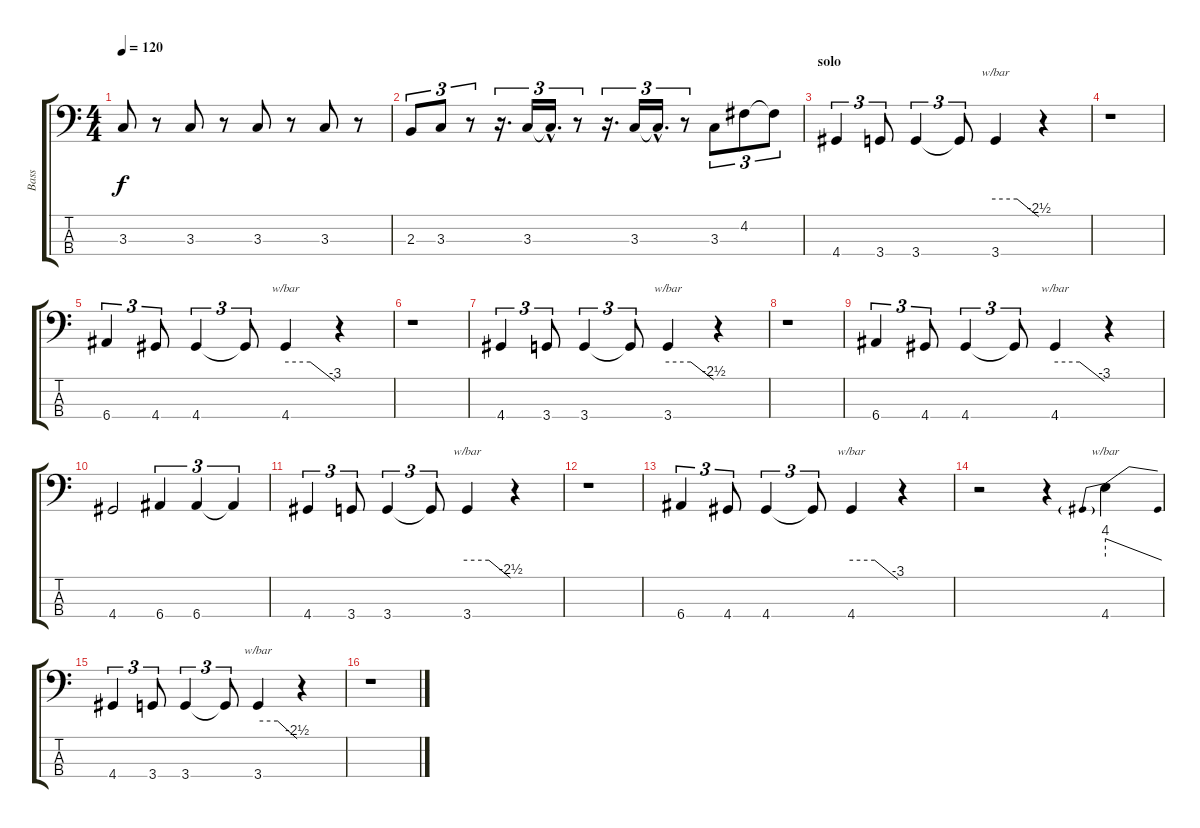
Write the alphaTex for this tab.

\track ("Bass" "Bass") {instrument electricbassfinger}
\staff {score tabs}
\tuning (G2 D2 A1 E1) {hide}
\ts (4 4)
\tempo 120
\clef f4
\ks c
3.3.8{dy f} r.8 3.3.8 r.8 3.3.8 r.8 3.3.8 r.8 |
2.3.8{tu (3 2)} 3.3.8{tu (3 2)} r.8{tu (3 2)} r.16{d tu (3 2)} 3.3.16{tu (3 2)} 3.3{hac t}.16{d tu (3 2)} r.8{tu (3 2)} r.16{d tu (3 2)} 3.3.16{tu (3 2)} 3.3{hac t}.16{d tu (3 2)} r.8{tu (3 2)} 3.3.8{tu (3 2)} 4.2.8{tu (3 2)} 4.2{t}.8{tu (3 2)} |
\section ("" "solo")
4.4.4{tu (3 2)} 3.4.8{tu (3 2)} 3.4.4{tu (3 2)} 3.4{t}.8{tu (3 2)} 3.4.4{tbe (custom default 0 0 30 0 60 -10)} r.4 |
r.1 |
6.4.4{tu (3 2)} 4.4.8{tu (3 2)} 4.4.4{tu (3 2)} 4.4{t}.8{tu (3 2)} 4.4.4{tbe (custom default 0 0 30 0 60 -12)} r.4 |
r.1 |
4.4.4{tu (3 2)} 3.4.8{tu (3 2)} 3.4.4{tu (3 2)} 3.4{t}.8{tu (3 2)} 3.4.4{tbe (custom default 0 0 30 0 60 -10)} r.4 |
r.1 |
6.4.4{tu (3 2)} 4.4.8{tu (3 2)} 4.4.4{tu (3 2)} 4.4{t}.8{tu (3 2)} 4.4.4{tbe (custom default 0 0 30 0 60 -12)} r.4 |
4.4.2 6.4.4{tu (3 2)} 6.4.4{tu (3 2)} 6.4{t}.4{tu (3 2)} |
4.4.4{tu (3 2)} 3.4.8{tu (3 2)} 3.4.4{tu (3 2)} 3.4{t}.8{tu (3 2)} 3.4.4{tbe (custom default 0 0 30 0 60 -10)} r.4 |
r.1 |
6.4.4{tu (3 2)} 4.4.8{tu (3 2)} 4.4.4{tu (3 2)} 4.4{t}.8{tu (3 2)} 4.4.4{tbe (custom default 0 0 30 0 60 -12)} r.4 |
r.2 r.4 4.4.4{tbe (predivedive default 0 16 60 0)} |
4.4.4{tu (3 2)} 3.4.8{tu (3 2)} 3.4.4{tu (3 2)} 3.4{t}.8{tu (3 2)} 3.4.4{tbe (custom default 0 0 30 0 60 -10)} r.4 |
r.1
